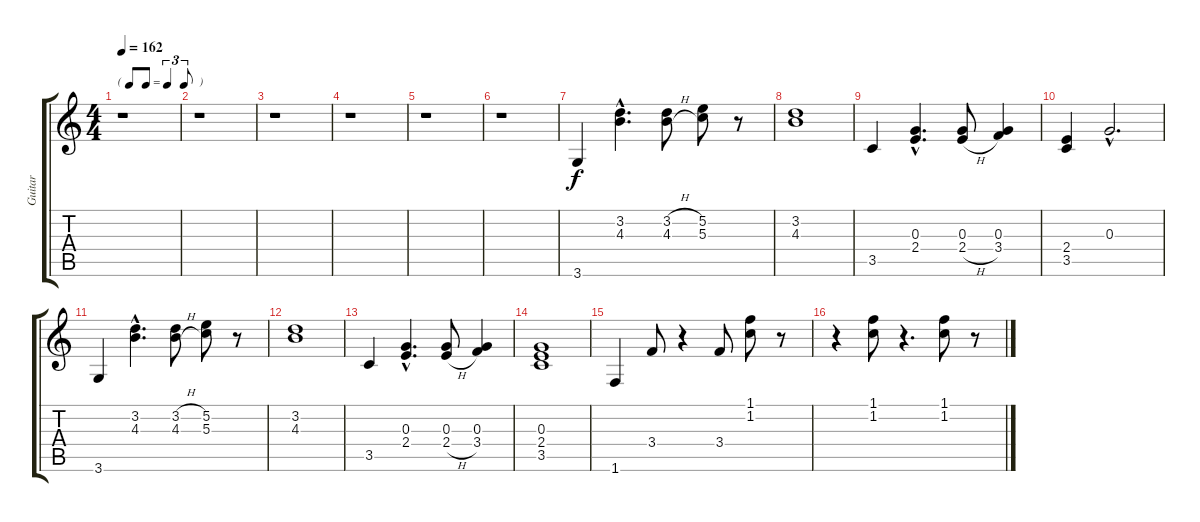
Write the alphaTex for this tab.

\track ("Guitar" "Guitar") {instrument electricguitarclean}
\staff {score tabs}
\tuning (E4 B3 G3 D3 A2 E2) {hide}
\ts (4 4)
\tf triplet8th
\tempo 162
\clef g2
\ks c
r.1{dy f} |
r.1 |
r.1 |
r.1 |
r.1 |
r.1 |
3.6.4 (3.2{hac} 4.3{hac}).4{d} (3.2{h} 4.3{h}).8 (5.2 5.3).8 r.8 |
(3.2 4.3).1 |
3.5.4 (0.3{hac} 2.4{hac}).4{d} (0.3 2.4{h}).8 (0.3 3.4).4 |
(2.4 3.5).4 0.3{hac}.2{d} |
3.6.4 (3.2{hac} 4.3{hac}).4{d} (3.2{h} 4.3{h}).8 (5.2 5.3).8 r.8 |
(3.2 4.3).1 |
3.5.4 (0.3{hac} 2.4{hac}).4{d} (0.3 2.4{h}).8 (0.3 3.4).4 |
(0.3 2.4 3.5).1 |
1.6.4 3.4.8 r.4 3.4.8 (1.1 1.2).8 r.8 |
r.4 (1.1 1.2).8 r.4{d} (1.1 1.2).8 r.8
